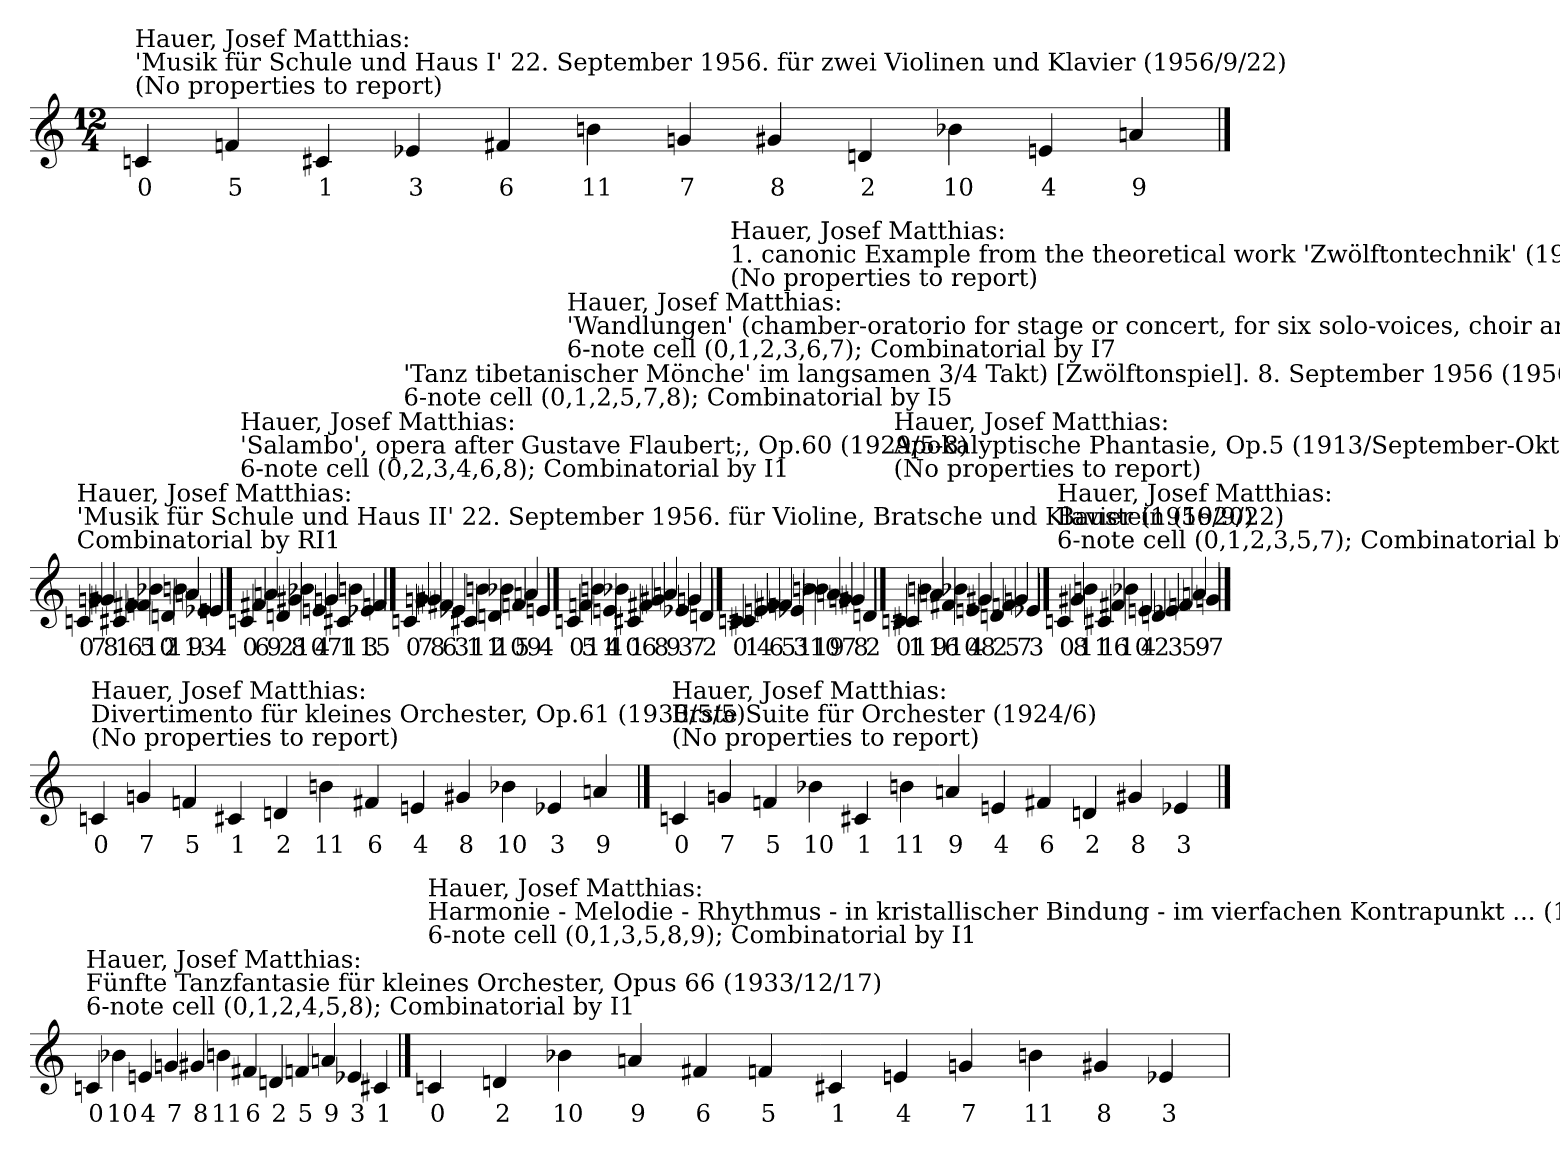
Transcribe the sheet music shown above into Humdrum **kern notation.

**kern	**text
*part1	*part1
*staff1	*staff1
!!LO:LB:g=z
*M12/4	*
==349	==349
!LO:TX:t=Hauer, Josef Matthias&colon; \n'Musik für Schule und Haus I' 22. September 1956. für zwei Violinen und Klavier (1956/9/22)\n(No properties to report)	!
4cn	0
4fn	5
4c#X	1
4e-X	3
4f#X	6
4bn	11
4gn	7
4g#X	8
4dn	2
4b-X	10
4en	4
4an	9
!!LO:LB:g=z
==350	==350
!LO:TX:t=Hauer, Josef Matthias&colon; \n'Musik für Schule und Haus II' 22. September 1956. für Violine, Bratsche und Klavier (1956/9/22)\nCombinatorial by RI1	!
4cn	0
4gn	7
4g#X	8
4c#X	1
4f#X	6
4fn	5
4b-X	10
4dn	2
4bn	11
4an	9
4e-X	3
4en	4
!!LO:LB:g=z
==351	==351
!LO:TX:t=Hauer, Josef Matthias&colon; \n'Salambo', opera after Gustave Flaubert;, Op.60 (1929/5-8)\n6-note cell (0,2,3,4,6,8); Combinatorial by I1	!
4cn	0
4f#X	6
4an	9
4dn	2
4g#X	8
4b-X	10
4en	4
4gn	7
4c#X	1
4bn	11
4e-X	3
4fn	5
!!LO:LB:g=z
==352	==352
!LO:TX:t=Hauer, Josef Matthias&colon; \n'Tanz tibetanischer Mönche' im langsamen 3/4 Takt) [Zwölftonspiel]. 8. September 1956 (1956/9/8)\n6-note cell (0,1,2,5,7,8); Combinatorial by I5	!
4cn	0
4gn	7
4g#X	8
4f#X	6
4e-X	3
4c#X	1
4bn	11
4dn	2
4b-X	10
4fn	5
4an	9
4en	4
!!LO:LB:g=z
==353	==353
!LO:TX:t=Hauer, Josef Matthias&colon; \n'Wandlungen' (chamber-oratorio for stage or concert, for six solo-voices, choir and o ... (1927/12/5)\n6-note cell (0,1,2,3,6,7); Combinatorial by I7	!
4cn	0
4fn	5
4bn	11
4en	4
4b-X	10
4c#X	1
4f#X	6
4g#X	8
4an	9
4e-X	3
4gn	7
4dn	2
!!LO:LB:g=z
==354	==354
!LO:TX:t=Hauer, Josef Matthias&colon; \n1. canonic Example from the theoretical work 'Zwölftontechnik' (1925/10)\n(No properties to report)	!
4cn	0
4c#X	1
4en	4
4f#X	6
4fn	5
4e-X	3
4bn	11
4b-X	10
4an	9
4gn	7
4g#X	8
4dn	2
!!LO:LB:g=z
==355	==355
!LO:TX:t=Hauer, Josef Matthias&colon; \nApokalyptische Phantasie, Op.5 (1913/September-Oktober/16.9.-23.10)\n(No properties to report)	!
4cn	0
4c#X	1
4bn	11
4an	9
4f#X	6
4b-X	10
4en	4
4g#X	8
4dn	2
4fn	5
4gn	7
4e-X	3
!!LO:LB:g=z
==356	==356
!LO:TX:t=Hauer, Josef Matthias&colon; \nBaustein (1920)\n6-note cell (0,1,2,3,5,7); Combinatorial by I3	!
4cn	0
4g#X	8
4bn	11
4c#X	1
4f#X	6
4b-X	10
4en	4
4dn	2
4e-X	3
4fn	5
4an	9
4gn	7
!!LO:LB:g=z
==357	==357
!LO:TX:t=Hauer, Josef Matthias&colon; \nDivertimento für kleines Orchester, Op.61 (1930/5/5)\n(No properties to report)	!
4cn	0
4gn	7
4fn	5
4c#X	1
4dn	2
4bn	11
4f#X	6
4en	4
4g#X	8
4b-X	10
4e-X	3
4an	9
!!LO:LB:g=z
==358	==358
!LO:TX:t=Hauer, Josef Matthias&colon; \nErste Suite für Orchester (1924/6)\n(No properties to report)	!
4cn	0
4gn	7
4fn	5
4b-X	10
4c#X	1
4bn	11
4an	9
4en	4
4f#X	6
4dn	2
4g#X	8
4e-X	3
!!LO:LB:g=z
==359	==359
!LO:TX:t=Hauer, Josef Matthias&colon; \nFünfte Tanzfantasie für kleines Orchester, Opus 66 (1933/12/17)\n6-note cell (0,1,2,4,5,8); Combinatorial by I1	!
4cn	0
4b-X	10
4en	4
4gn	7
4g#X	8
4bn	11
4f#X	6
4dn	2
4fn	5
4an	9
4e-X	3
4c#X	1
!!LO:LB:g=z
==360	==360
!LO:TX:t=Hauer, Josef Matthias&colon; \nHarmonie - Melodie - Rhythmus - in kristallischer Bindung - im vierfachen Kontrapunkt ... (1956/8/23)\n6-note cell (0,1,3,5,8,9); Combinatorial by I1	!
4cn	0
4dn	2
4b-X	10
4an	9
4f#X	6
4fn	5
4c#X	1
4en	4
4gn	7
4bn	11
4g#X	8
4e-X	3
=	=
*-	*-
